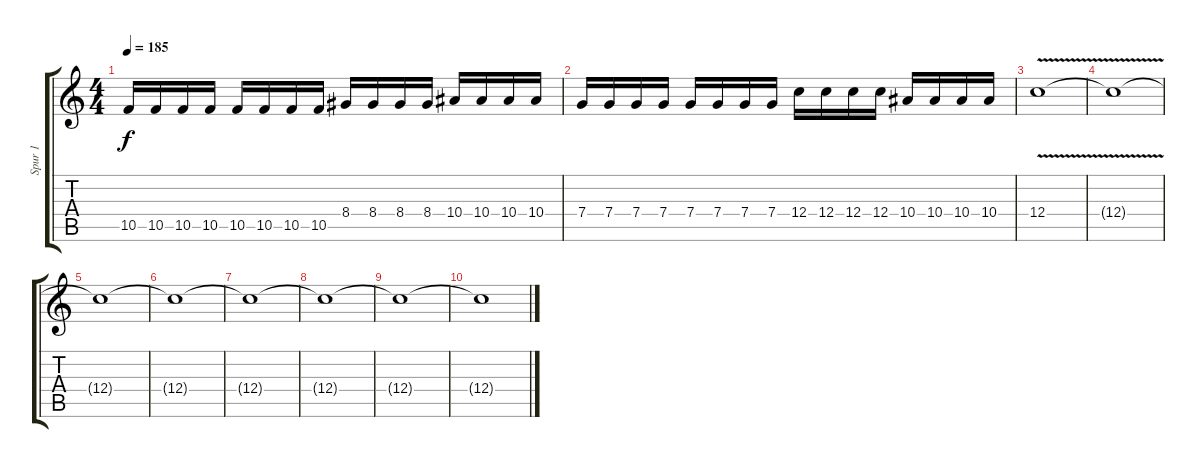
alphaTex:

\track ("Spur 1" "Spur 1") {instrument overdrivenguitar}
\staff {score tabs}
\tuning (D4 A3 F3 C3 G2 C2) {hide}
\ts (4 4)
\tempo 185
\clef g2
\ks c
10.5.16{dy f} 10.5.16 10.5.16 10.5.16 10.5.16 10.5.16 10.5.16 10.5.16 8.4.16 8.4.16 8.4.16 8.4.16 10.4.16 10.4.16 10.4.16 10.4.16 |
7.4.16 7.4.16 7.4.16 7.4.16 7.4.16 7.4.16 7.4.16 7.4.16 12.4.16 12.4.16 12.4.16 12.4.16 10.4.16 10.4.16 10.4.16 10.4.16 |
12.4{v}.1 |
12.4{t}.1 |
12.4{t}.1 |
12.4{t}.1 |
12.4{t}.1 |
12.4{t}.1 |
12.4{t}.1 |
12.4{t}.1
